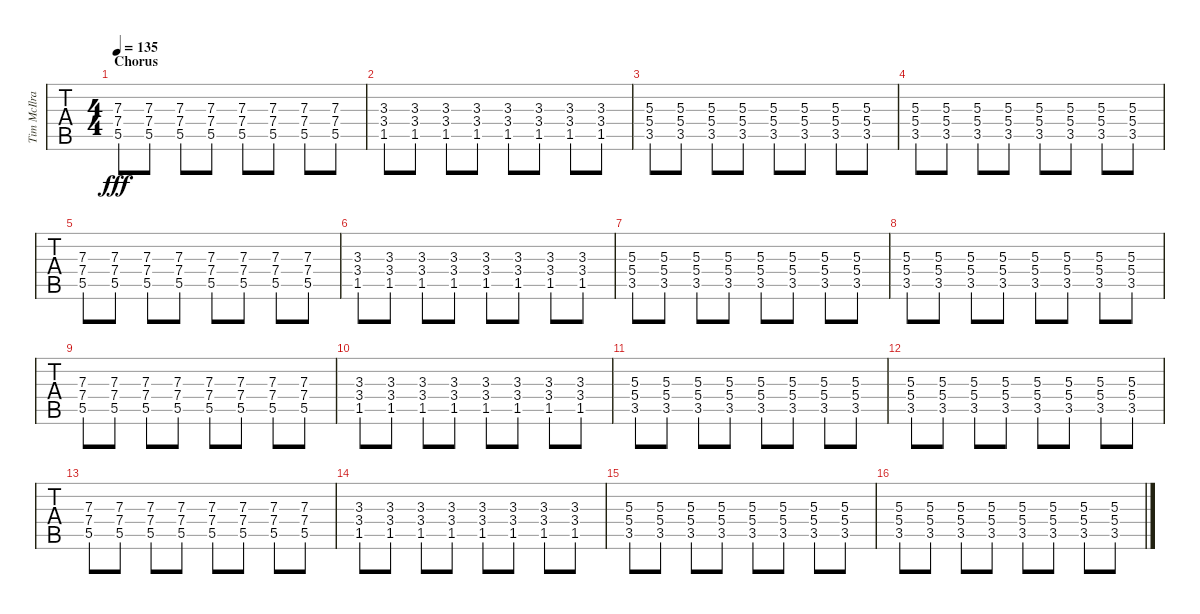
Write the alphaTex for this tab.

\track ("Tim McIlrath - Guitar One" "Tim McIlra") {instrument distortionguitar}
\staff {tabs}
\tuning (Eb4 Bb3 Gb3 Db3 Ab2 Eb2) {hide}
\ts (4 4)
\section ("" "Chorus")
\tempo 135
\clef g2
\ks c
(7.3 7.4 5.5).8{dy fff volume 14 balance 8} (7.3 7.4 5.5).8 (7.3 7.4 5.5).8 (7.3 7.4 5.5).8 (7.3 7.4 5.5).8 (7.3 7.4 5.5).8 (7.3 7.4 5.5).8 (7.3 7.4 5.5).8 |
(3.3 3.4 1.5).8 (3.3 3.4 1.5).8 (3.3 3.4 1.5).8 (3.3 3.4 1.5).8 (3.3 3.4 1.5).8 (3.3 3.4 1.5).8 (3.3 3.4 1.5).8 (3.3 3.4 1.5).8 |
(5.3 5.4 3.5).8 (5.3 5.4 3.5).8 (5.3 5.4 3.5).8 (5.3 5.4 3.5).8 (5.3 5.4 3.5).8 (5.3 5.4 3.5).8 (5.3 5.4 3.5).8 (5.3 5.4 3.5).8 |
(5.3 5.4 3.5).8 (5.3 5.4 3.5).8 (5.3 5.4 3.5).8 (5.3 5.4 3.5).8 (5.3 5.4 3.5).8 (5.3 5.4 3.5).8 (5.3 5.4 3.5).8 (5.3 5.4 3.5).8 |
(7.3 7.4 5.5).8 (7.3 7.4 5.5).8 (7.3 7.4 5.5).8 (7.3 7.4 5.5).8 (7.3 7.4 5.5).8 (7.3 7.4 5.5).8 (7.3 7.4 5.5).8 (7.3 7.4 5.5).8 |
(3.3 3.4 1.5).8 (3.3 3.4 1.5).8 (3.3 3.4 1.5).8 (3.3 3.4 1.5).8 (3.3 3.4 1.5).8 (3.3 3.4 1.5).8 (3.3 3.4 1.5).8 (3.3 3.4 1.5).8 |
(5.3 5.4 3.5).8 (5.3 5.4 3.5).8 (5.3 5.4 3.5).8 (5.3 5.4 3.5).8 (5.3 5.4 3.5).8 (5.3 5.4 3.5).8 (5.3 5.4 3.5).8 (5.3 5.4 3.5).8 |
(5.3 5.4 3.5).8 (5.3 5.4 3.5).8 (5.3 5.4 3.5).8 (5.3 5.4 3.5).8 (5.3 5.4 3.5).8 (5.3 5.4 3.5).8 (5.3 5.4 3.5).8 (5.3 5.4 3.5).8 |
(7.3 7.4 5.5).8{volume 9 balance 12} (7.3 7.4 5.5).8 (7.3 7.4 5.5).8 (7.3 7.4 5.5).8 (7.3 7.4 5.5).8 (7.3 7.4 5.5).8 (7.3 7.4 5.5).8 (7.3 7.4 5.5).8 |
(3.3 3.4 1.5).8 (3.3 3.4 1.5).8 (3.3 3.4 1.5).8 (3.3 3.4 1.5).8 (3.3 3.4 1.5).8 (3.3 3.4 1.5).8 (3.3 3.4 1.5).8 (3.3 3.4 1.5).8 |
(5.3 5.4 3.5).8 (5.3 5.4 3.5).8 (5.3 5.4 3.5).8 (5.3 5.4 3.5).8 (5.3 5.4 3.5).8 (5.3 5.4 3.5).8 (5.3 5.4 3.5).8 (5.3 5.4 3.5).8 |
(5.3 5.4 3.5).8 (5.3 5.4 3.5).8 (5.3 5.4 3.5).8 (5.3 5.4 3.5).8 (5.3 5.4 3.5).8 (5.3 5.4 3.5).8 (5.3 5.4 3.5).8 (5.3 5.4 3.5).8 |
(7.3 7.4 5.5).8 (7.3 7.4 5.5).8 (7.3 7.4 5.5).8 (7.3 7.4 5.5).8 (7.3 7.4 5.5).8 (7.3 7.4 5.5).8 (7.3 7.4 5.5).8 (7.3 7.4 5.5).8 |
(3.3 3.4 1.5).8 (3.3 3.4 1.5).8 (3.3 3.4 1.5).8 (3.3 3.4 1.5).8 (3.3 3.4 1.5).8 (3.3 3.4 1.5).8 (3.3 3.4 1.5).8 (3.3 3.4 1.5).8 |
(5.3 5.4 3.5).8 (5.3 5.4 3.5).8 (5.3 5.4 3.5).8 (5.3 5.4 3.5).8 (5.3 5.4 3.5).8 (5.3 5.4 3.5).8 (5.3 5.4 3.5).8 (5.3 5.4 3.5).8 |
(5.3 5.4 3.5).8 (5.3 5.4 3.5).8 (5.3 5.4 3.5).8 (5.3 5.4 3.5).8 (5.3 5.4 3.5).8 (5.3 5.4 3.5).8 (5.3 5.4 3.5).8 (5.3 5.4 3.5).8
